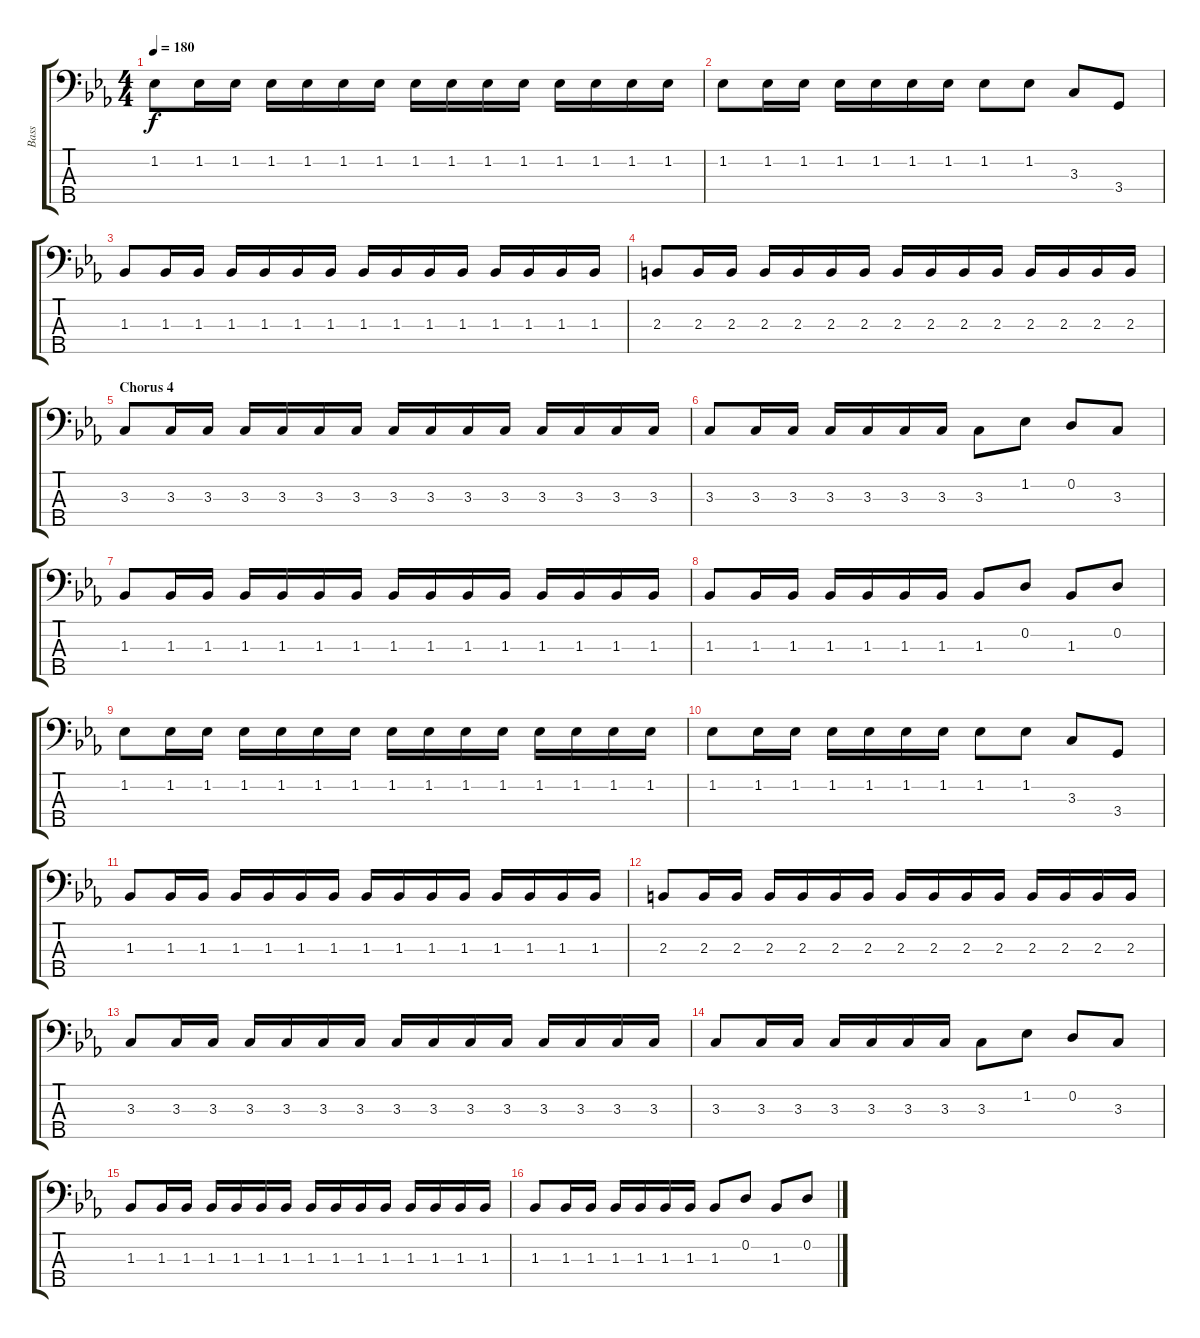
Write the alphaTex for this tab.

\track ("Bass" "Bass") {instrument electricbassfinger}
\staff {score tabs}
\tuning (G2 D2 A1 E1 B0) {hide}
\ts (4 4)
\tempo 180
\clef f4
\ks eb
1.2.8{dy f} 1.2.16 1.2.16 1.2.16 1.2.16 1.2.16 1.2.16 1.2.16 1.2.16 1.2.16 1.2.16 1.2.16 1.2.16 1.2.16 1.2.16 |
1.2.8 1.2.16 1.2.16 1.2.16 1.2.16 1.2.16 1.2.16 1.2.8 1.2.8 3.3.8 3.4.8 |
1.3.8 1.3.16 1.3.16 1.3.16 1.3.16 1.3.16 1.3.16 1.3.16 1.3.16 1.3.16 1.3.16 1.3.16 1.3.16 1.3.16 1.3.16 |
2.3.8 2.3.16 2.3.16 2.3.16 2.3.16 2.3.16 2.3.16 2.3.16 2.3.16 2.3.16 2.3.16 2.3.16 2.3.16 2.3.16 2.3.16 |
\section ("" "Chorus 4")
3.3.8 3.3.16 3.3.16 3.3.16 3.3.16 3.3.16 3.3.16 3.3.16 3.3.16 3.3.16 3.3.16 3.3.16 3.3.16 3.3.16 3.3.16 |
3.3.8 3.3.16 3.3.16 3.3.16 3.3.16 3.3.16 3.3.16 3.3.8 1.2.8 0.2.8 3.3.8 |
1.3.8 1.3.16 1.3.16 1.3.16 1.3.16 1.3.16 1.3.16 1.3.16 1.3.16 1.3.16 1.3.16 1.3.16 1.3.16 1.3.16 1.3.16 |
1.3.8 1.3.16 1.3.16 1.3.16 1.3.16 1.3.16 1.3.16 1.3.8 0.2.8 1.3.8 0.2.8 |
1.2.8 1.2.16 1.2.16 1.2.16 1.2.16 1.2.16 1.2.16 1.2.16 1.2.16 1.2.16 1.2.16 1.2.16 1.2.16 1.2.16 1.2.16 |
1.2.8 1.2.16 1.2.16 1.2.16 1.2.16 1.2.16 1.2.16 1.2.8 1.2.8 3.3.8 3.4.8 |
1.3.8 1.3.16 1.3.16 1.3.16 1.3.16 1.3.16 1.3.16 1.3.16 1.3.16 1.3.16 1.3.16 1.3.16 1.3.16 1.3.16 1.3.16 |
2.3.8 2.3.16 2.3.16 2.3.16 2.3.16 2.3.16 2.3.16 2.3.16 2.3.16 2.3.16 2.3.16 2.3.16 2.3.16 2.3.16 2.3.16 |
3.3.8 3.3.16 3.3.16 3.3.16 3.3.16 3.3.16 3.3.16 3.3.16 3.3.16 3.3.16 3.3.16 3.3.16 3.3.16 3.3.16 3.3.16 |
3.3.8 3.3.16 3.3.16 3.3.16 3.3.16 3.3.16 3.3.16 3.3.8 1.2.8 0.2.8 3.3.8 |
1.3.8 1.3.16 1.3.16 1.3.16 1.3.16 1.3.16 1.3.16 1.3.16 1.3.16 1.3.16 1.3.16 1.3.16 1.3.16 1.3.16 1.3.16 |
1.3.8 1.3.16 1.3.16 1.3.16 1.3.16 1.3.16 1.3.16 1.3.8 0.2.8 1.3.8 0.2.8
